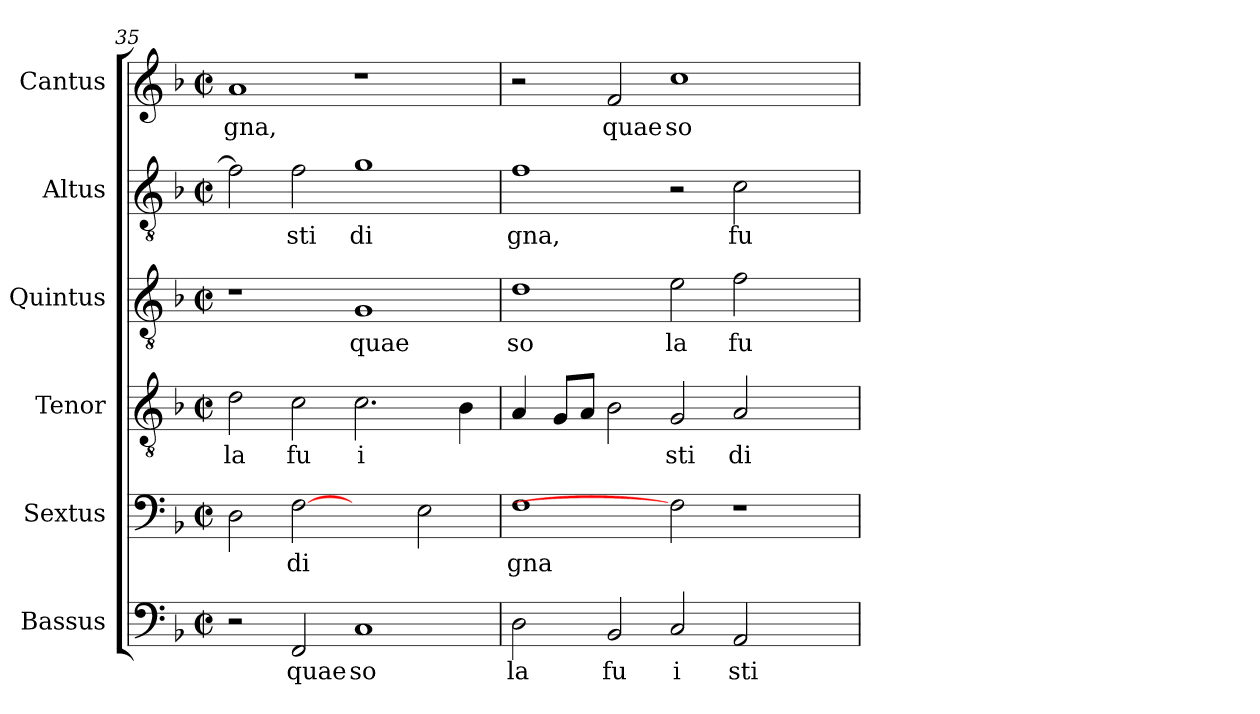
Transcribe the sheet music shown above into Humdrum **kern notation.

**kern	**text	**kern	**text	**kern	**text	**kern	**text	**kern	**text	**kern	**text
*part6	*part6	*part5	*part5	*part4	*part4	*part3	*part3	*part2	*part2	*part1	*part1
*staff6	*staff6	*staff5	*staff5	*staff4	*staff4	*staff3	*staff3	*staff2	*staff2	*staff1	*staff1
*I"Bassus	*	*I"Sextus	*	*I"Tenor	*	*I"Quintus	*	*I"Altus	*	*I"Cantus	*
*clefF4	*	*clefF4	*	*clefGv2	*	*clefGv2	*	*clefGv2	*	*clefG2	*
*k[b-]	*	*k[b-]	*	*k[b-]	*	*k[b-]	*	*k[b-]	*	*k[b-]	*
*F:	*	*F:	*	*F:	*	*F:	*	*F:	*	*F:	*
*M2/2	*	*M2/2	*	*M2/2	*	*M2/2	*	*M2/2	*	*M2/2	*
*met(c|)	*	*met(c|)	*	*met(c|)	*	*met(c|)	*	*met(c|)	*	*met(c|)	*
=35	=35	=35	=35	=35	=35	=35	=35	=35	=35	=35	=35
!	!	!	!	!	!LO:LY:b:cj	!	!	!	!	!	!LO:LY:b:cj
2r	.	2D\	.	2d\	la	1r	.	2f\]	.	1a	gna,
!	!LO:LY:b:cj	!	!LO:LY:b:cj	!	!LO:LY:b:cj	!	!	!	!LO:LY:b:cj	!	!
2FF/	quae	[2F	di	2c\	fu	.	.	2f\	sti	.	.
!	!LO:LY:b:cj	!	!	!	!LO:LY:b:rj	!	!LO:LY:b:cj	!	!LO:LY:b:cj	!	!
1C	so	2ryy	.	2.c\	i	1G	quae	1g	di	1r	.
.	.	2E\	.	.	.	.	.	.	.	.	.
.	.	.	.	4B-\	.	.	.	.	.	.	.
=36	=36	=36	=36	=36	=36	=36	=36	=36	=36	=36	=36
!	!LO:LY:b:cj	!	!LO:LY:b:cj	!	!	!	!LO:LY:b:cj	!	!LO:LY:b:cj	!	!
2D\	la	1F	gna	4A/	.	1d	so	1f	gna,	2r	.
.	.	.	.	8G/L	.	.	.	.	.	.	.
.	.	.	.	8A/J	.	.	.	.	.	.	.
!	!LO:LY:b:cj	!	!	!	!	!	!	!	!	!	!LO:LY:b:cj
2BB-/	fu	.	.	2B-\	.	.	.	.	.	2f/	quae
!	!LO:LY:b:cj	!	!	!	!LO:LY:b:cj	!	!LO:LY:b:cj	!	!	!	!LO:LY:b:cj
2C/	i	2F]	.	2G/	sti	2e\	la	2r	.	1cc	so
!	!LO:LY:b:cj	!	!	!	!LO:LY:b:cj	!	!LO:LY:b:cj	!	!LO:LY:b:cj	!	!
2AA/	sti	1r	.	2A/	di	2f\	fu	2c\	fu	.	.
2ryy	.	.	.	2ryy	.	2ryy	.	2ryy	.	2ryy	.
=	=	=	=	=	=	=	=	=	=	=	=
*-	*-	*-	*-	*-	*-	*-	*-	*-	*-	*-	*-
